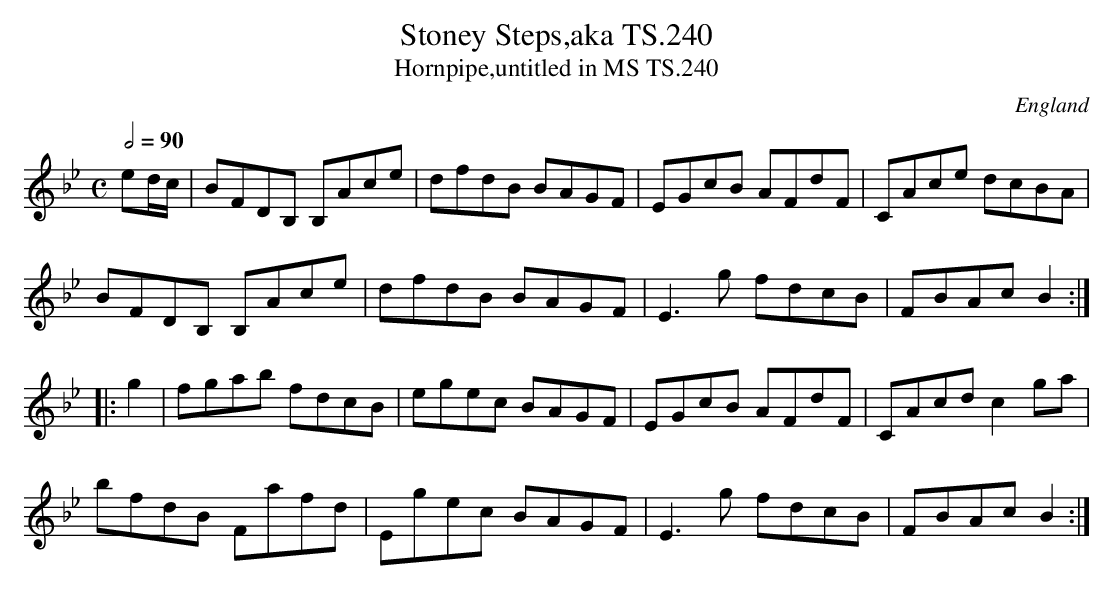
X:1
T:Stoney Steps,aka TS.240
T:Hornpipe,untitled in MS TS.240
M:C
L:1/8
Q:1/2=90
O:England
K:Bb major
ed/c/|BFDB, B,Ace|dfdB BAGF|EGcB AFdF|CAce dcBA|!
BFDB, B,Ace|dfdB BAGF|E3g fdcB|FBAcB2:|!
|:g2|fgab fdcB|egec BAGF|EGcB AFdF|CAcdc2ga|!
bfdB Fafd|Egec BAGF|E3g fdcB|FBAcB2:|]
